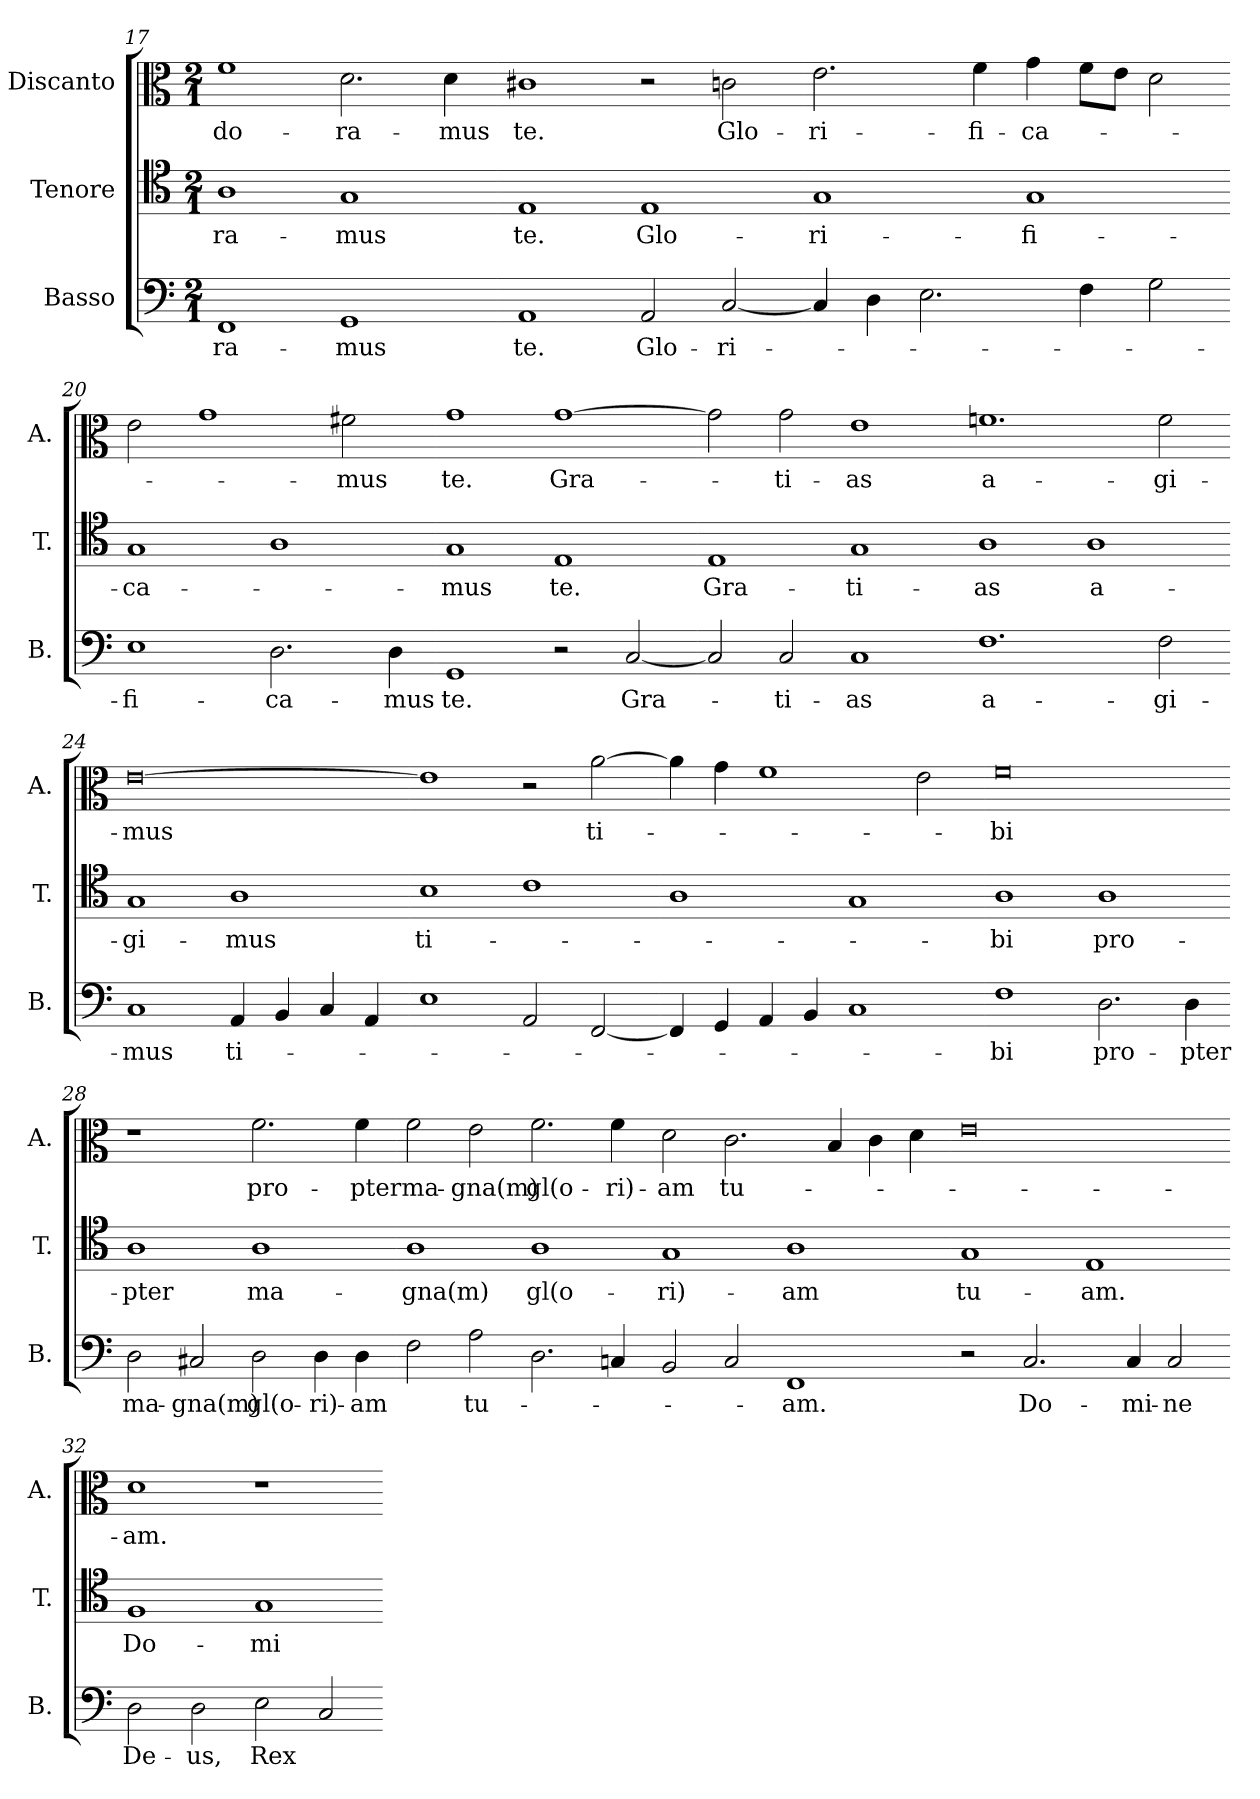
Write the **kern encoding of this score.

**kern	**text	**kern	**text	**kern	**text
*part3	*part3	*part2	*part2	*part1	*part1
*staff3	*staff3	*staff2	*staff2	*staff1	*staff1
*I"Basso	*	*I"Tenore	*	*I"Discanto	*
*I'B.	*	*I'T.	*	*I'A.	*
*clefF4	*	*clefC4	*	*clefC3	*
*k[]	*	*k[]	*	*k[]	*
*C:	*	*C:	*	*C:	*
*M2/1	*	*M2/1	*	*M2/1	*
=17	=17	=17	=17	=17	=17
1FF	ra-	1A	-ra-	1f	-do-
1GG	-mus	1G	-mus	2.d\	-ra-
.	.	.	.	4d\	-mus
=18-	=18-	=18-	=18-	=18-	=18-
1AA	te.	1E	te.	1c#X	te.
2AA/	Glo-	1E	Glo-	2r	.
[2C/	-ri-	.	.	2cn\	Glo-
=19-	=19-	=19-	=19-	=19-	=19-
4C/]	.	1G	-ri-	2.e\	-ri-
4D\	.	.	.	.	.
2.E\	.	.	.	.	.
.	.	.	.	4f\	-fi-
.	.	1G	-fi-	4g\	-ca-
4F\	.	.	.	8f\L	.
.	.	.	.	8e\J	.
2G\	.	.	.	2d\	.
=20-	=20-	=20-	=20-	=20-	=20-
1E	-fi-	1G	-ca-	2e\	.
.	.	.	.	1g	.
2.D\	-ca-	1A	.	.	.
.	.	.	.	2f#X\	-mus
4D\	-mus	.	.	.	.
=21-	=21-	=21-	=21-	=21-	=21-
1GG	te.	1G	-mus	1g	te.
2r	.	1E	te.	[1g	Gra-
[2C/	Gra-	.	.	.	.
=22-	=22-	=22-	=22-	=22-	=22-
2C/]	.	1E	Gra-	2g]	.
2C/	-ti-	.	.	2g\	-ti-
1C	-as	1G	-ti-	1e	-as
=23-	=23-	=23-	=23-	=23-	=23-
1.F	a-	1A	-as	1.fn	a-
.	.	1A	a-	.	.
2F\	-gi-	.	.	2f\	-gi-
=24-	=24-	=24-	=24-	=24-	=24-
1C	-mus	1G	-gi-	[0e	-mus
4AA/	ti-	1A	-mus	.	.
4BB/	.	.	.	.	.
4C/	.	.	.	.	.
4AA/	.	.	.	.	.
=25-	=25-	=25-	=25-	=25-	=25-
1E	.	1B	ti-	1e]	.
2AA/	.	1c	.	2r	.
[2FF/	.	.	.	[2a\	ti-
=26-	=26-	=26-	=26-	=26-	=26-
4FF/]	.	1A	.	4a\]	.
4GG/	.	.	.	4g\	.
4AA/	.	.	.	1f	.
4BB/	.	.	.	.	.
1C	.	1G	.	.	.
.	.	.	.	2e\	.
=27-	=27-	=27-	=27-	=27-	=27-
1F	-bi	1A	-bi	0f	-bi
2.D\	pro-	1A	pro-	.	.
4D\	-pter	.	.	.	.
=28-	=28-	=28-	=28-	=28-	=28-
2D\	ma-	1A	-pter	1r	.
2C#X/	-gna(m)	.	.	.	.
2D\	gl(o-	1A	ma-	2.f\	pro-
4D\	-ri)-	.	.	.	.
4D\	-am	.	.	4f\	-pter
=29-	=29-	=29-	=29-	=29-	=29-
2F\	.	1A	-gna(m)	2f\	ma-
2A\	tu-	.	.	2e\	-gna(m)
2.D\	.	1A	gl(o-	2.f\	gl(o-
4Cn/	.	.	.	4f\	-ri)-
=30-	=30-	=30-	=30-	=30-	=30-
2BB/	.	1G	-ri)-	2d\	-am
2C/	.	.	.	2.c\	tu-
1FF	-am.	1A	-am	.	.
.	.	.	.	4B/	.
.	.	.	.	4c\	.
.	.	.	.	4d\	.
=31-	=31-	=31-	=31-	=31-	=31-
2r	.	1G	tu-	0e	.
2.C/	Do-	.	.	.	.
.	.	1E	-am.	.	.
4C/	-mi-	.	.	.	.
2C/	-ne	.	.	.	.
=32-	=32-	=32-	=32-	=32-	=32-
2D\	De-	1F	Do-	1d	-am.
2D\	-us,	.	.	.	.
2E\	Rex	1G	-mi-	1r	.
2C/	.	.	.	.	.
=-	=-	=-	=-	=-	=-
*-	*-	*-	*-	*-	*-
